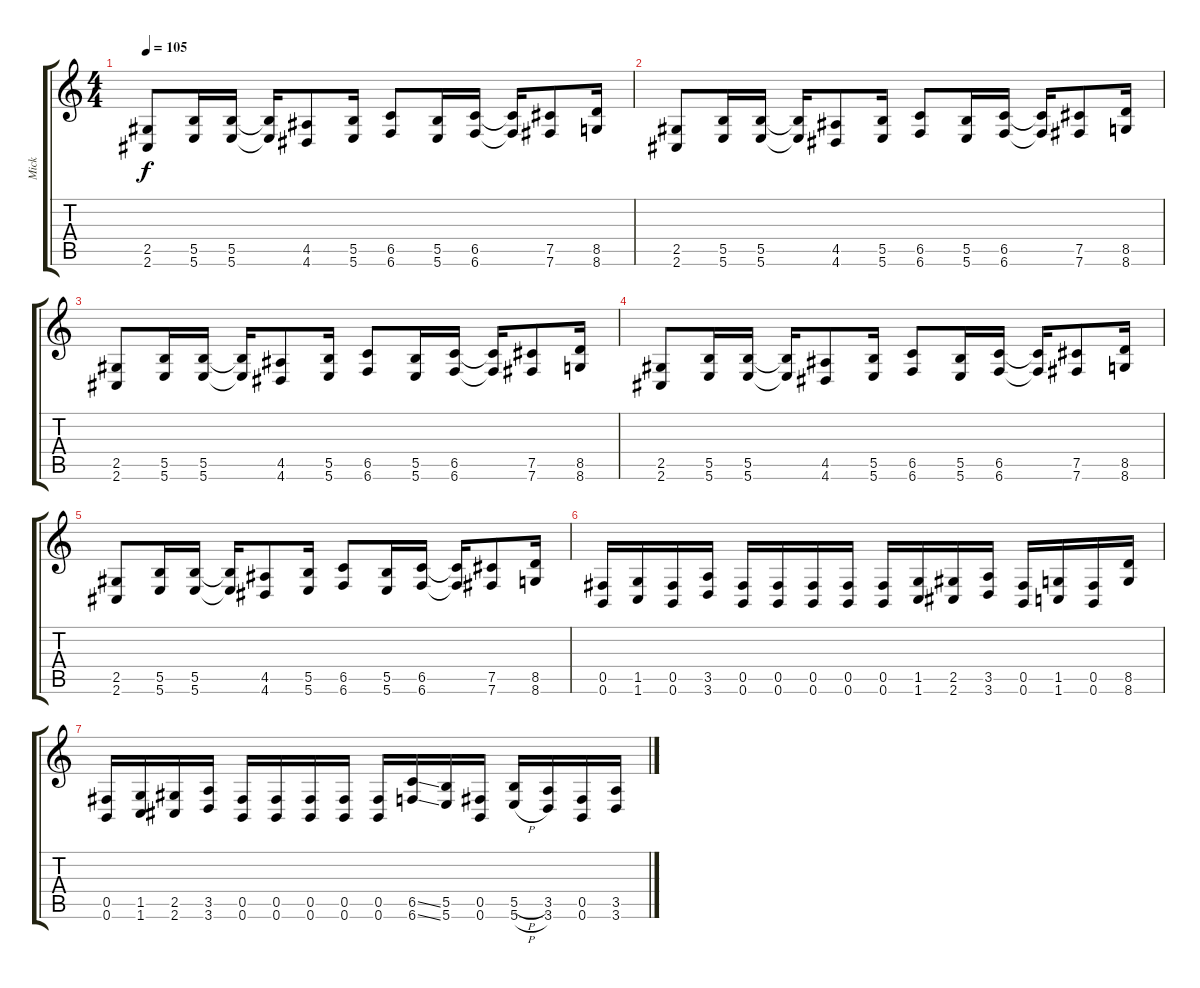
\track ("Mick" "Mick") {instrument distortionguitar}
\staff {score tabs}
\tuning (Db4 Ab3 E3 B2 Gb2 B1) {hide}
\ts (4 4)
\tempo 105
\clef g2
\ks c
(2.5 2.6).8{dy f} (5.5 5.6).16 (5.5 5.6).16 (5.5{t} 5.6{t}).16 (4.5 4.6).8 (5.5 5.6).16 (6.5 6.6).8 (5.5 5.6).16 (6.5 6.6).16 (6.5{t} 6.6{t}).16 (7.5 7.6).8 (8.5 8.6).16 |
(2.5 2.6).8 (5.5 5.6).16 (5.5 5.6).16 (5.5{t} 5.6{t}).16 (4.5 4.6).8 (5.5 5.6).16 (6.5 6.6).8 (5.5 5.6).16 (6.5 6.6).16 (6.5{t} 6.6{t}).16 (7.5 7.6).8 (8.5 8.6).16 |
(2.5 2.6).8 (5.5 5.6).16 (5.5 5.6).16 (5.5{t} 5.6{t}).16 (4.5 4.6).8 (5.5 5.6).16 (6.5 6.6).8 (5.5 5.6).16 (6.5 6.6).16 (6.5{t} 6.6{t}).16 (7.5 7.6).8 (8.5 8.6).16 |
(2.5 2.6).8 (5.5 5.6).16 (5.5 5.6).16 (5.5{t} 5.6{t}).16 (4.5 4.6).8 (5.5 5.6).16 (6.5 6.6).8 (5.5 5.6).16 (6.5 6.6).16 (6.5{t} 6.6{t}).16 (7.5 7.6).8 (8.5 8.6).16 |
(2.5 2.6).8 (5.5 5.6).16 (5.5 5.6).16 (5.5{t} 5.6{t}).16 (4.5 4.6).8 (5.5 5.6).16 (6.5 6.6).8 (5.5 5.6).16 (6.5 6.6).16 (6.5{t} 6.6{t}).16 (7.5 7.6).8 (8.5 8.6).16 |
(0.5 0.6).16 (1.5 1.6).16 (0.5 0.6).16 (3.5 3.6).16 (0.5 0.6).16 (0.5 0.6).16 (0.5 0.6).16 (0.5 0.6).16 (0.5 0.6).16 (1.5 1.6).16 (2.5 2.6).16 (3.5 3.6).16 (0.5 0.6).16 (1.5 1.6).16 (0.5 0.6).16 (8.5 8.6).16 |
(0.5 0.6).16 (1.5 1.6).16 (2.5 2.6).16 (3.5 3.6).16 (0.5 0.6).16 (0.5 0.6).16 (0.5 0.6).16 (0.5 0.6).16 (0.5 0.6).16 (6.5{ss} 6.6{ss}).16 (5.5 5.6).16 (0.5 0.6).16 (5.5{h} 5.6{h}).16 (3.5 3.6).16 (0.5 0.6).16 (3.5 3.6).16
